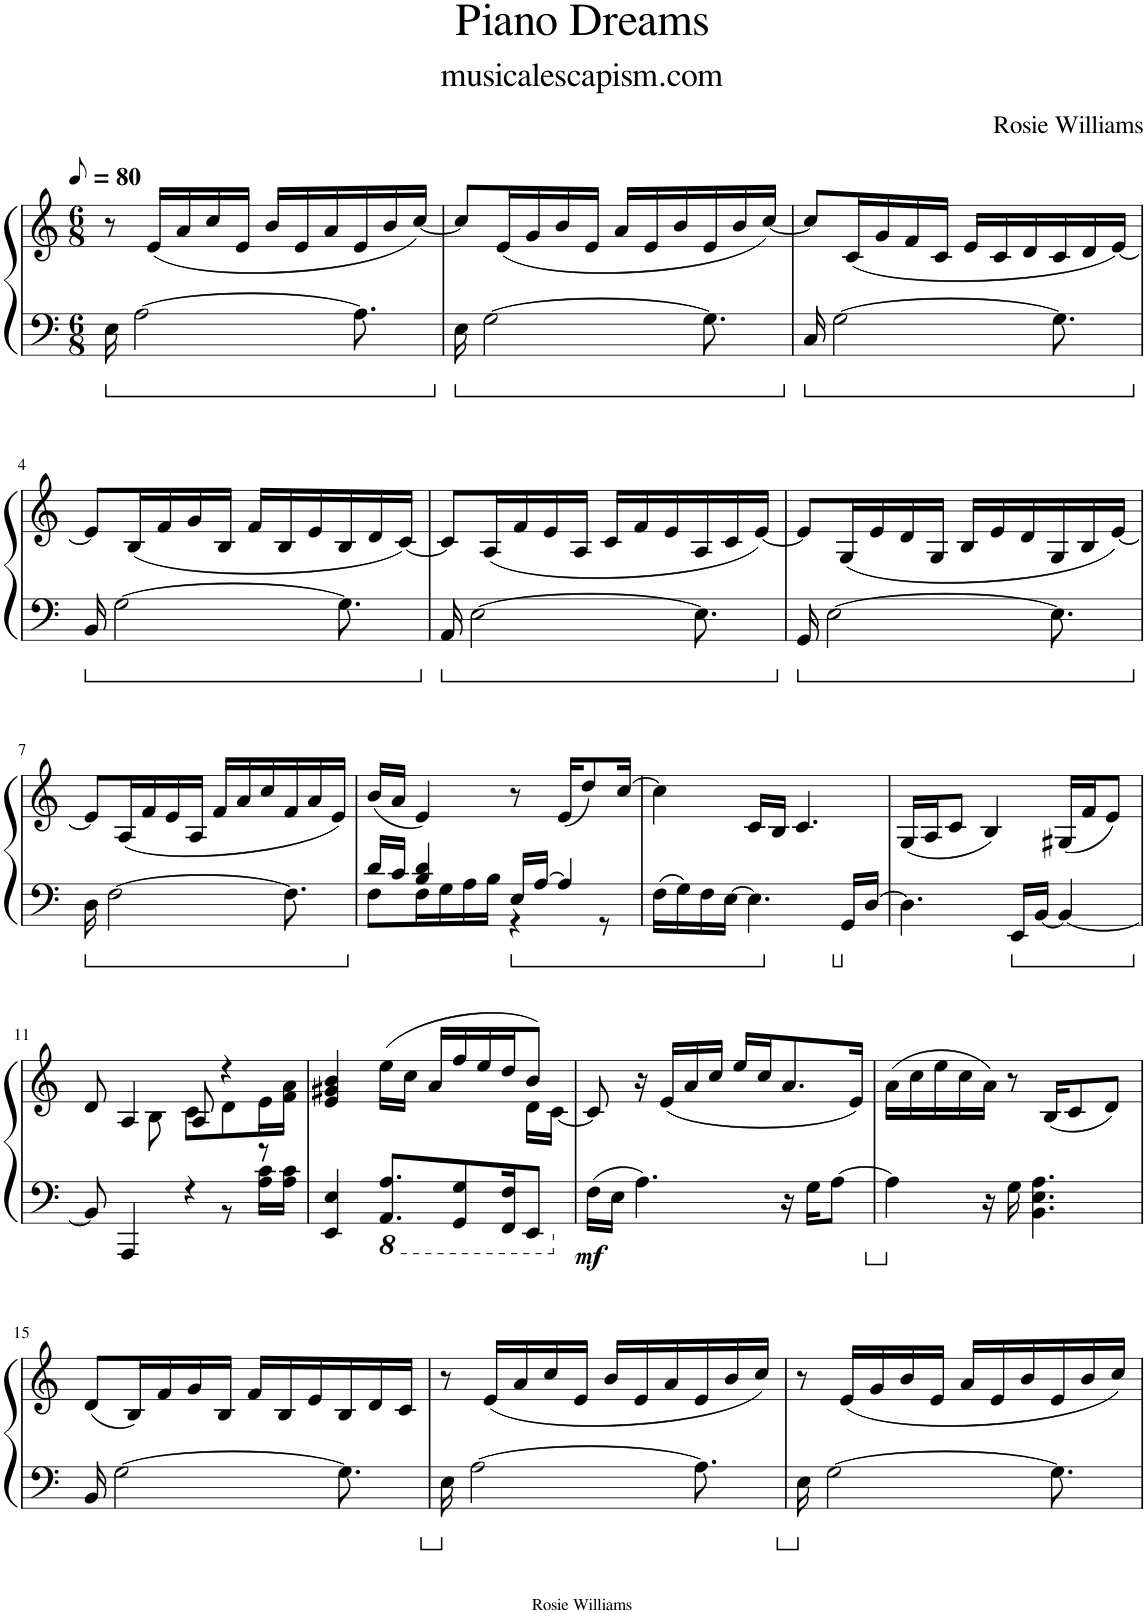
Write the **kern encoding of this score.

**kern	**kern	**dynam
*part1	*part1	*part1
*staff2	*staff1	*staff1/2
*I"Piano	*	*
*I'Pno.	*	*
*clefF4	*clefG2	*
*k[]	*k[]	*
*M6/8	*M6/8	*
*MM40	*MM40	*
=1	=1	=1
16E\	8r	.
[2A\	.	.
.	(<16e/LL	.
.	16a/	.
.	16cc/	.
.	16e/JJ	.
.	16b/LL	.
.	16e/	.
.	16a/	.
8.A\]	16e/	.
.	16b/	.
.	[16cc/JJ)	.
=2	=2	=2
16E\	8cc/L]	.
[2G\	.	.
.	(<16e/L	.
.	16g/	.
.	16b/	.
.	16e/JJ	.
.	16a/LL	.
.	16e/	.
.	16b/	.
8.G\]	16e/	.
.	16b/	.
.	[16cc/JJ)	.
=3	=3	=3
16C/	8cc/L]	.
[2G\	.	.
.	(<16c/L	.
.	16g/	.
.	16f/	.
.	16c/JJ	.
.	16e/LL	.
.	16c/	.
.	16d/	.
8.G\]	16c/	.
.	16d/	.
.	[16e/JJ)	.
!!LO:LB:g=z
=4	=4	=4
16BB/	8e/L]	.
[2G\	.	.
.	(<16B/L	.
.	16f/	.
.	16g/	.
.	16B/JJ	.
.	16f/LL	.
.	16B/	.
.	16e/	.
8.G\]	16B/	.
.	16d/	.
.	[16c/JJ)	.
=5	=5	=5
16AA/	8c/L]	.
[2E\	.	.
.	(<16A/L	.
.	16f/	.
.	16e/	.
.	16A/JJ	.
.	16c/LL	.
.	16f/	.
.	16e/	.
8.E\]	16A/	.
.	16c/	.
.	[16e/JJ)	.
=6	=6	=6
16GG/	8e/L]	.
[2E\	.	.
.	(<16G/L	.
.	16e/	.
.	16d/	.
.	16G/JJ	.
.	16B/LL	.
.	16e/	.
.	16d/	.
8.E\]	16G/	.
.	16B/	.
.	[16e/JJ)	.
!!LO:LB:g=z
=7	=7	=7
16D\	8e/L]	.
[2F\	.	.
.	(<16A/L	.
.	16f/	.
.	16e/	.
.	16A/JJ	.
.	16f/LL	.
.	16a/	.
.	16cc/	.
8.F\]	16f/	.
.	16a/	.
.	16e/JJ)	.
=8	=8	=8
*^	*	*
16d/LL	8F\L	(<16b/LL	.
16c/JJ	.	16a/JJ	.
4B/ 4d/	16F\L	4e/)	.
.	16G\	.	.
.	16A\	.	.
.	16B\JJ	.	.
16E/LL	4r	8r	.
[16A/JJ	.	.	.
4A/]	.	(<16e/KL	.
.	.	8dd/)	.
.	8r	.	.
.	.	[16cc/Jk	.
*v	*v	*	*
=9	=9	=9
16F\LL	4cc\]	.
16G\	.	.
16F\	.	.
[16E\JJ	.	.
4.E\]	16c/LL	.
.	16B/JJ	.
.	4.c/	.
16GG/LL	.	.
[16D/JJ	.	.
=10	=10	=10
4.D\]	(<16G/LL	.
.	16A/J	.
.	8c/J	.
.	4B/)	.
16EE/LL	.	.
[16BB/JJ	.	.
4BB/_	(<16G#X/LL	.
.	16f/J	.
.	8e/J)	.
!!LO:LB:g=z
=11	=11	=11
*^	*^	*
8BB/]	2ryy	8d/	4ryy	.
4AAA/	.	4A/	.	.
.	.	.	8B\	.
4r	.	8A/	8c\L	.
.	8r	4r	8d\	.
8r	16A\ 16c\LL	.	16e\L	.
.	16A\ 16c\JJ	.	16f\ 16a\JJ	.
*v	*v	*	*	*
=12	=12	=12	=12
4EE/ 4E/	4e/ 4g#X/ 4b/	8ryy	.
*	*v	*v	*
*8ba	*	*
8.AAA/ 8.AA/L	(>16ee\LL	.
.	16cc\JJ	.
.	16a/LL	.
8GGG/ 8GG/	16ff/	.
.	16ee/	.
16FFF/ 16FF/K	16dd/J	.
*	*^	*
8EEE/J	8b/J)	16d\LL	.
.	.	[16c\JJ	.
*	*v	*v	*
=13	=13	=13
*X8ba	*	*
*	*^	*
!	!	!	!LO:DY:b=2
*	*v	*v	*
16F\LL	8c/]	mf
16E\JJ	.	.
4.A\	16r	.
.	(<16e/LL	.
.	16a/	.
.	16cc/JJ	.
.	16ee/LL	.
.	16cc/J	.
16r	8.a/	.
16G\KL	.	.
[8A\J	.	.
.	16e/Jk)	.
=14	=14	=14
4A\]	(>16a\LL	.
.	16cc\	.
.	16ee\	.
.	16cc\	.
16r	16a\JJ)	.
16G\	8r	.
4.BB\ 4.E\ 4.A\	.	.
.	(<16B/KL	.
.	8c/	.
.	8d/J)	.
!!LO:LB:g=z
=15	=15	=15
16BB/	(<8d/L	.
[2G\	.	.
.	16B/L)	.
.	16f/	.
.	16g/	.
.	16B/JJ	.
.	16f/LL	.
.	16B/	.
.	16e/	.
8.G\]	16B/	.
.	16d/	.
.	16c/JJ	.
=16	=16	=16
16E\	8r	.
[2A\	.	.
.	(<16e/LL	.
.	16a/	.
.	16cc/	.
.	16e/JJ	.
.	16b/LL	.
.	16e/	.
.	16a/	.
8.A\]	16e/	.
.	16b/	.
.	16cc/JJ)	.
=17	=17	=17
16E\	8r	.
[2G\	.	.
.	(<16e/LL	.
.	16g/	.
.	16b/	.
.	16e/JJ	.
.	16a/LL	.
.	16e/	.
.	16b/	.
8.G\]	16e/	.
.	16b/	.
.	16cc/JJ)	.
=	=	=
*-	*-	*-
